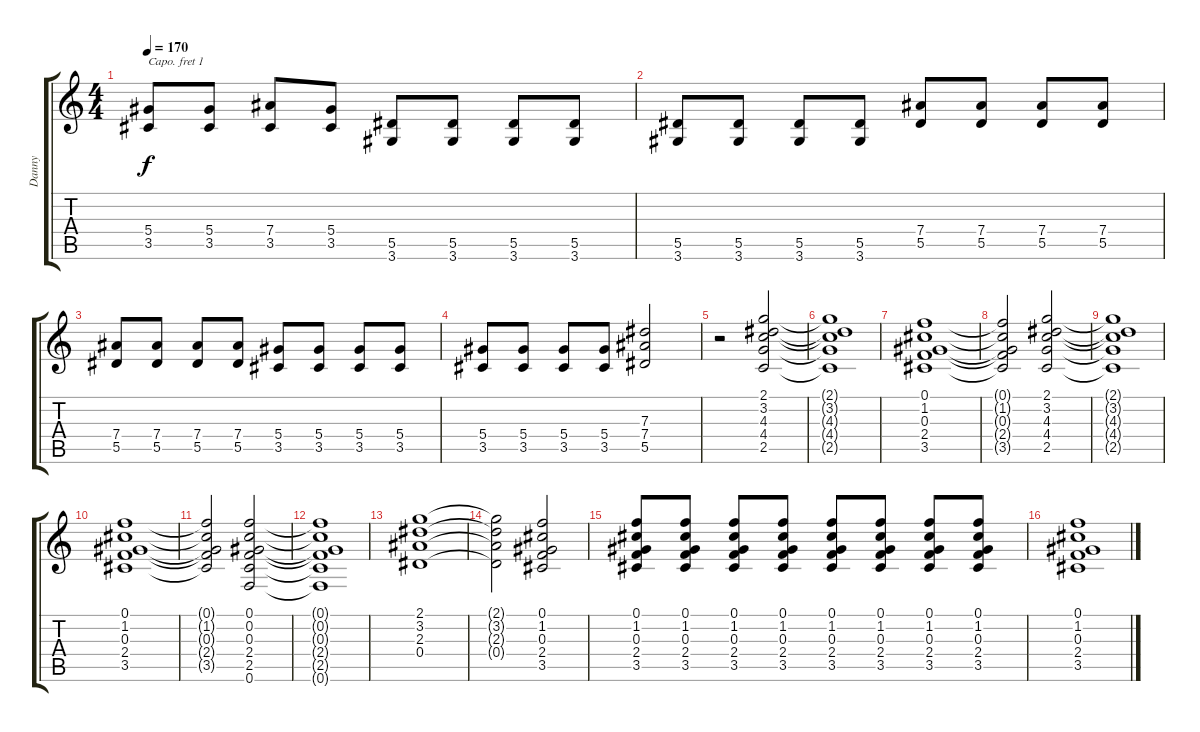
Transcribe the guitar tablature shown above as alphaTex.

\track ("Danny" "Danny") {instrument distortionguitar}
\staff {score tabs}
\capo 1
\tuning (E4 B3 G3 D3 A2 E2) {hide}
\ts (4 4)
\tempo 170
\clef g2
\ks c
(5.4 3.5).8{dy f} (5.4 3.5).8 (7.4 3.5).8 (5.4 3.5).8 (5.5 3.6).8 (5.5 3.6).8 (5.5 3.6).8 (5.5 3.6).8 |
(5.5 3.6).8 (5.5 3.6).8 (5.5 3.6).8 (5.5 3.6).8 (7.4 5.5).8 (7.4 5.5).8 (7.4 5.5).8 (7.4 5.5).8 |
(7.4 5.5).8 (7.4 5.5).8 (7.4 5.5).8 (7.4 5.5).8 (5.4 3.5).8 (5.4 3.5).8 (5.4 3.5).8 (5.4 3.5).8 |
(5.4 3.5).8 (5.4 3.5).8 (5.4 3.5).8 (5.4 3.5).8 (7.3 7.4 5.5).2 |
r.2 (2.1 3.2 4.3 4.4 2.5).2 |
(2.1{t} 3.2{t} 4.3{t} 4.4{t} 2.5{t}).1 |
(0.1 1.2 0.3 2.4 3.5).1 |
(0.1{t} 1.2{t} 0.3{t} 2.4{t} 3.5{t}).2 (2.1 3.2 4.3 4.4 2.5).2 |
(2.1{t} 3.2{t} 4.3{t} 4.4{t} 2.5{t}).1 |
(0.1 1.2 0.3 2.4 3.5).1 |
(0.1{t} 1.2{t} 0.3{t} 2.4{t} 3.5{t}).2 (0.1 0.2 0.3 2.4 2.5 0.6).2 |
(0.1{t} 0.2{t} 0.3{t} 2.4{t} 2.5{t} 0.6{t}).1 |
(2.1 3.2 2.3 0.4).1 |
(2.1{t} 3.2{t} 2.3{t} 0.4{t}).2 (0.1 1.2 0.3 2.4 3.5).2 |
(0.1 1.2 0.3 2.4 3.5).8 (0.1 1.2 0.3 2.4 3.5).8 (0.1 1.2 0.3 2.4 3.5).8 (0.1 1.2 0.3 2.4 3.5).8 (0.1 1.2 0.3 2.4 3.5).8 (0.1 1.2 0.3 2.4 3.5).8 (0.1 1.2 0.3 2.4 3.5).8 (0.1 1.2 0.3 2.4 3.5).8 |
(0.1 1.2 0.3 2.4 3.5).1
